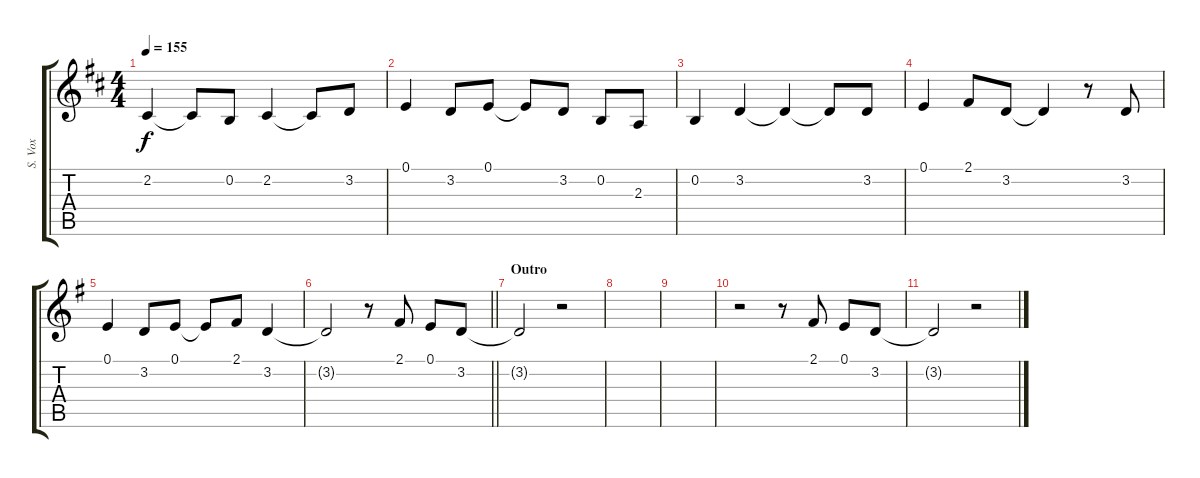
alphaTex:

\track ("S. Vox" "S. Vox") {instrument tenorsax}
\staff {score tabs}
\tuning (E4 B3 G3 D3 A2 E2) {hide}
\ts (4 4)
\tempo 155
\clef g2
\ks d
2.2.4{dy f} 2.2{t}.8 0.2.8 2.2.4 2.2{t}.8 3.2.8 |
0.1.4 3.2.8 0.1.8 0.1{t}.8 3.2.8 0.2.8 2.3.8 |
0.2.4 3.2.4 3.2{t}.4 3.2{t}.8 3.2.8 |
0.1.4 2.1.8 3.2.8 3.2{t}.4 r.8 3.2.8 |
\ks g
0.1.4 3.2.8 0.1.8 0.1{t}.8 2.1.8 3.2.4 |
\barLineRight lightlight
3.2{t}.2 r.8 2.1.8 0.1.8 3.2.8 |
\section ("" "Outro")
3.2{t}.2 r.2 |
|
|
r.2 r.8 2.1.8 0.1.8 3.2.8 |
3.2{t}.2 r.2
